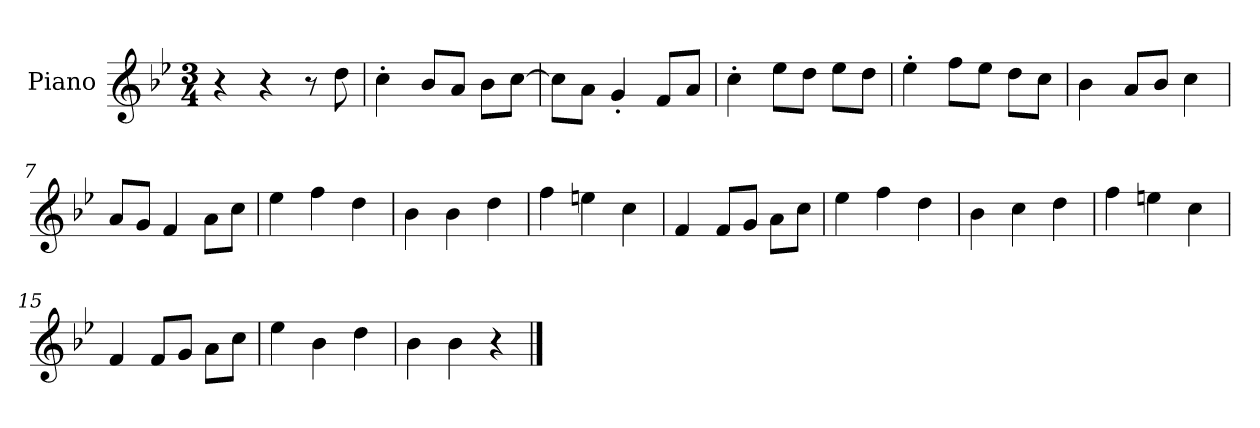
**kern
*part1
*staff1
*I"Piano
*I'P-no
*clefG2
*k[b-e-]
*M3/4
*MM179
=1
4r
4r
8r
8dd\
=2
4cc'\
8b-/L
8a/J
8b-\L
[8cc\J
=3
8cc\L]
8a\J
4g'/
8f/L
8a/J
=4
4cc'\
8ee-\L
8dd\J
8ee-\L
8dd\J
=5
4ee-'\
8ff\L
8ee-\J
8dd\L
8cc\J
=6
4b-\
8a/L
8b-/J
4cc\
=7
8a/L
8g/J
4f/
8a\L
8cc\J
=8
4ee-\
4ff\
4dd\
!!LO:LB:g=z
=9
4b-\
4b-\
4dd\
=10
4ff\
4een\
4cc\
=11
4f/
8f/L
8g/J
8a\L
8cc\J
=12
4ee-\
4ff\
4dd\
=13
4b-\
4cc\
4dd\
=14
4ff\
4een\
4cc\
=15
4f/
8f/L
8g/J
8a\L
8cc\J
=16
4ee-\
4b-\
4dd\
=17
4b-\
4b-\
4r
==
*-
